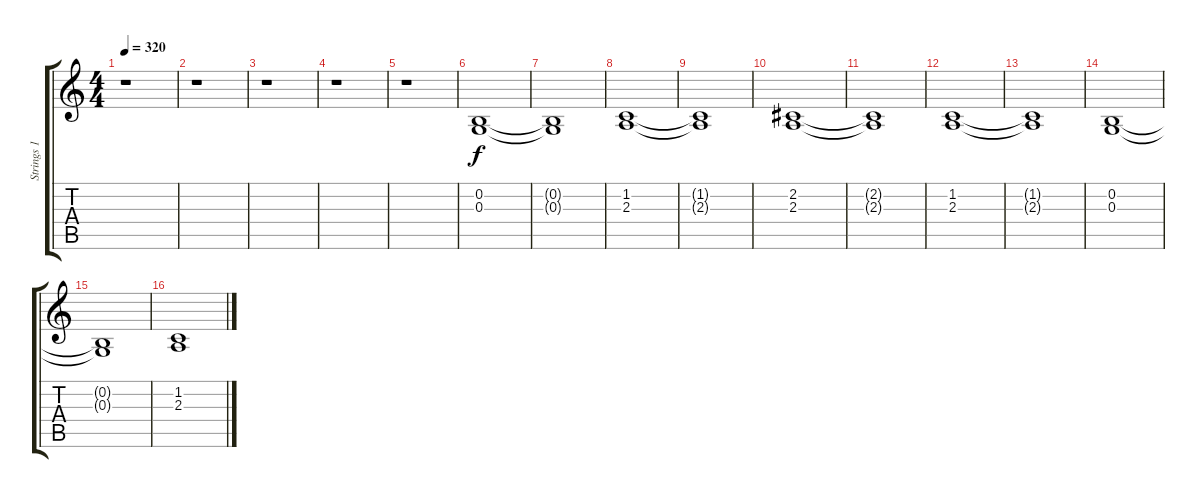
\track ("Strings 1" "Strings 1") {instrument stringensemble1}
\staff {score tabs}
\tuning (E4 B3 G3 D3 A2 E2) {hide}
\ts (4 4)
\tempo 320
\clef g2
\ks c
r.1{dy f} |
r.1 |
r.1 |
r.1 |
r.1 |
(0.2 0.3).1 |
(0.2{t} 0.3{t}).1 |
(1.2 2.3).1 |
(1.2{t} 2.3{t}).1 |
(2.2 2.3).1 |
(2.2{t} 2.3{t}).1 |
(1.2 2.3).1 |
(1.2{t} 2.3{t}).1 |
(0.2 0.3).1 |
(0.2{t} 0.3{t}).1 |
(1.2 2.3).1
